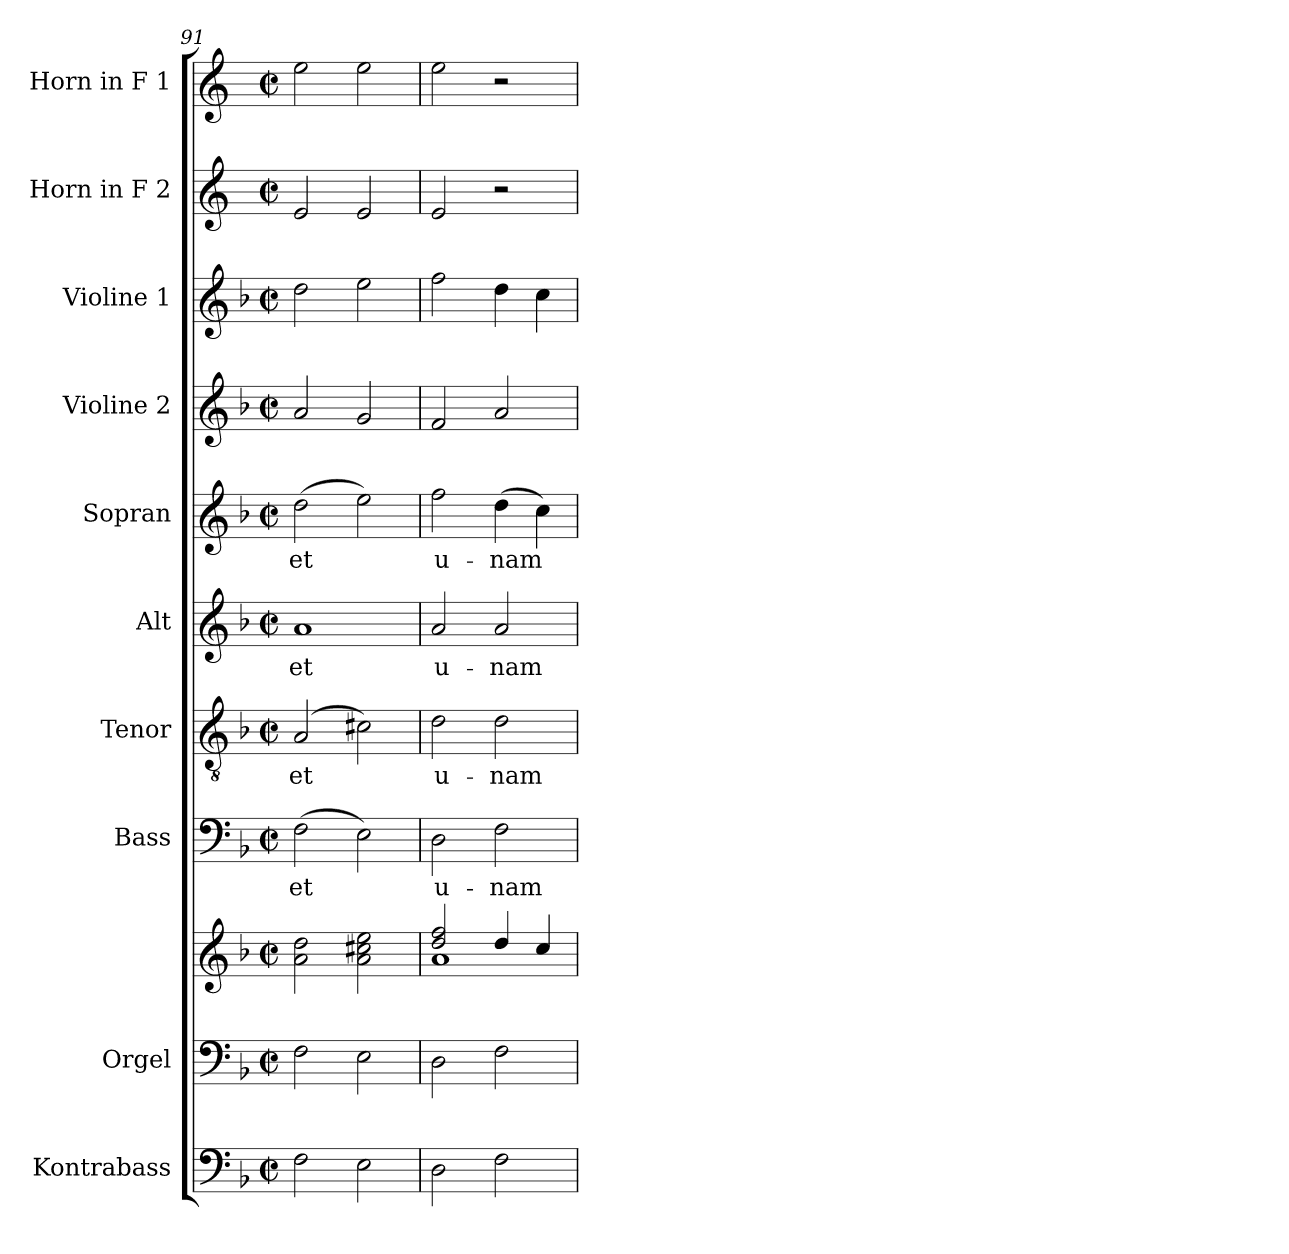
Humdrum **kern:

**kern	**kern	**kern	**kern	**text	**kern	**text	**kern	**text	**kern	**text	**kern	**kern	**kern	**kern
*part10	*part9	*part9	*part8	*part8	*part7	*part7	*part6	*part6	*part5	*part5	*part4	*part3	*part2	*part1
*staff11	*staff10	*staff9	*staff8	*staff8	*staff7	*staff7	*staff6	*staff6	*staff5	*staff5	*staff4	*staff3	*staff2	*staff1
*I"Kontrabass	*I"Orgel	*	*I"Bass	*	*I"Tenor	*	*I"Alt	*	*I"Sopran	*	*I"Violine 2	*I"Violine 1	*I"Horn in F 2	*I"Horn in F 1
*I'Kb.	*	*	*I'B.	*	*I'T.	*	*I'A.	*	*I'S.	*	*I'Vl. 2	*I'Vl. 1	*	*
*clefF4	*clefF4	*clefG2	*clefF4	*	*clefGv2	*	*clefG2	*	*clefG2	*	*clefG2	*clefG2	*clefG2	*clefG2
*ITrd7c12	*	*	*	*	*	*	*	*	*	*	*	*	*ITrd4c7	*ITrd4c7
*k[b-]	*k[b-]	*k[b-]	*k[b-]	*	*k[b-]	*	*k[b-]	*	*k[b-]	*	*k[b-]	*k[b-]	*k[b-]	*k[b-]
*F:	*F:	*F:	*F:	*	*F:	*	*F:	*	*F:	*	*F:	*F:	*F:	*F:
*M2/2	*M2/2	*M2/2	*M2/2	*	*M2/2	*	*M2/2	*	*M2/2	*	*M2/2	*M2/2	*M2/2	*M2/2
*met(c|)	*met(c|)	*met(c|)	*met(c|)	*	*met(c|)	*	*met(c|)	*	*met(c|)	*	*met(c|)	*met(c|)	*met(c|)	*met(c|)
=91	=91	=91	=91	=91	=91	=91	=91	=91	=91	=91	=91	=91	=91	=91
!	!	!	!	!LO:LY:b	!	!LO:LY:b	!	!LO:LY:b	!	!LO:LY:b	!	!	!	!
2FF\	2F\	2a\ 2dd\	(>2F\	et	(2A/	et	1a	et	(>2dd\	et	2a/	2dd\	2A/	2a\
2EE\	2E\	2a\ 2cc#X\ 2ee\	2E\)	.	2c#X\)	.	.	.	2ee\)	.	2g/	2ee\	2A/	2a\
!!LO:PB:g=z
=92	=92	=92	=92	=92	=92	=92	=92	=92	=92	=92	=92	=92	=92	=92
*	*	*^	*	*	*	*	*	*	*	*	*	*	*	*
!	!	!	!	!	!LO:LY:b	!	!LO:LY:b	!	!LO:LY:b	!	!LO:LY:b	!	!	!	!
2DD\	2D\	2dd/ 2ff/	1a	2D\	u-	2d\	u-	2a/	u-	2ff\	u-	2f/	2ff\	2A/	2a\
!	!	!	!	!	!LO:LY:b	!	!LO:LY:b	!	!LO:LY:b	!	!LO:LY:b	!	!	!	!
2FF\	2F\	4dd/	.	2F\	-nam	2d\	-nam	2a/	-nam	(>4dd\	-nam	2a/	4dd\	2r	2r
.	.	4cc/	.	.	.	.	.	.	.	4cc\)	.	.	4cc\	.	.
*	*	*v	*v	*	*	*	*	*	*	*	*	*	*	*	*
=	=	=	=	=	=	=	=	=	=	=	=	=	=	=
*-	*-	*-	*-	*-	*-	*-	*-	*-	*-	*-	*-	*-	*-	*-
